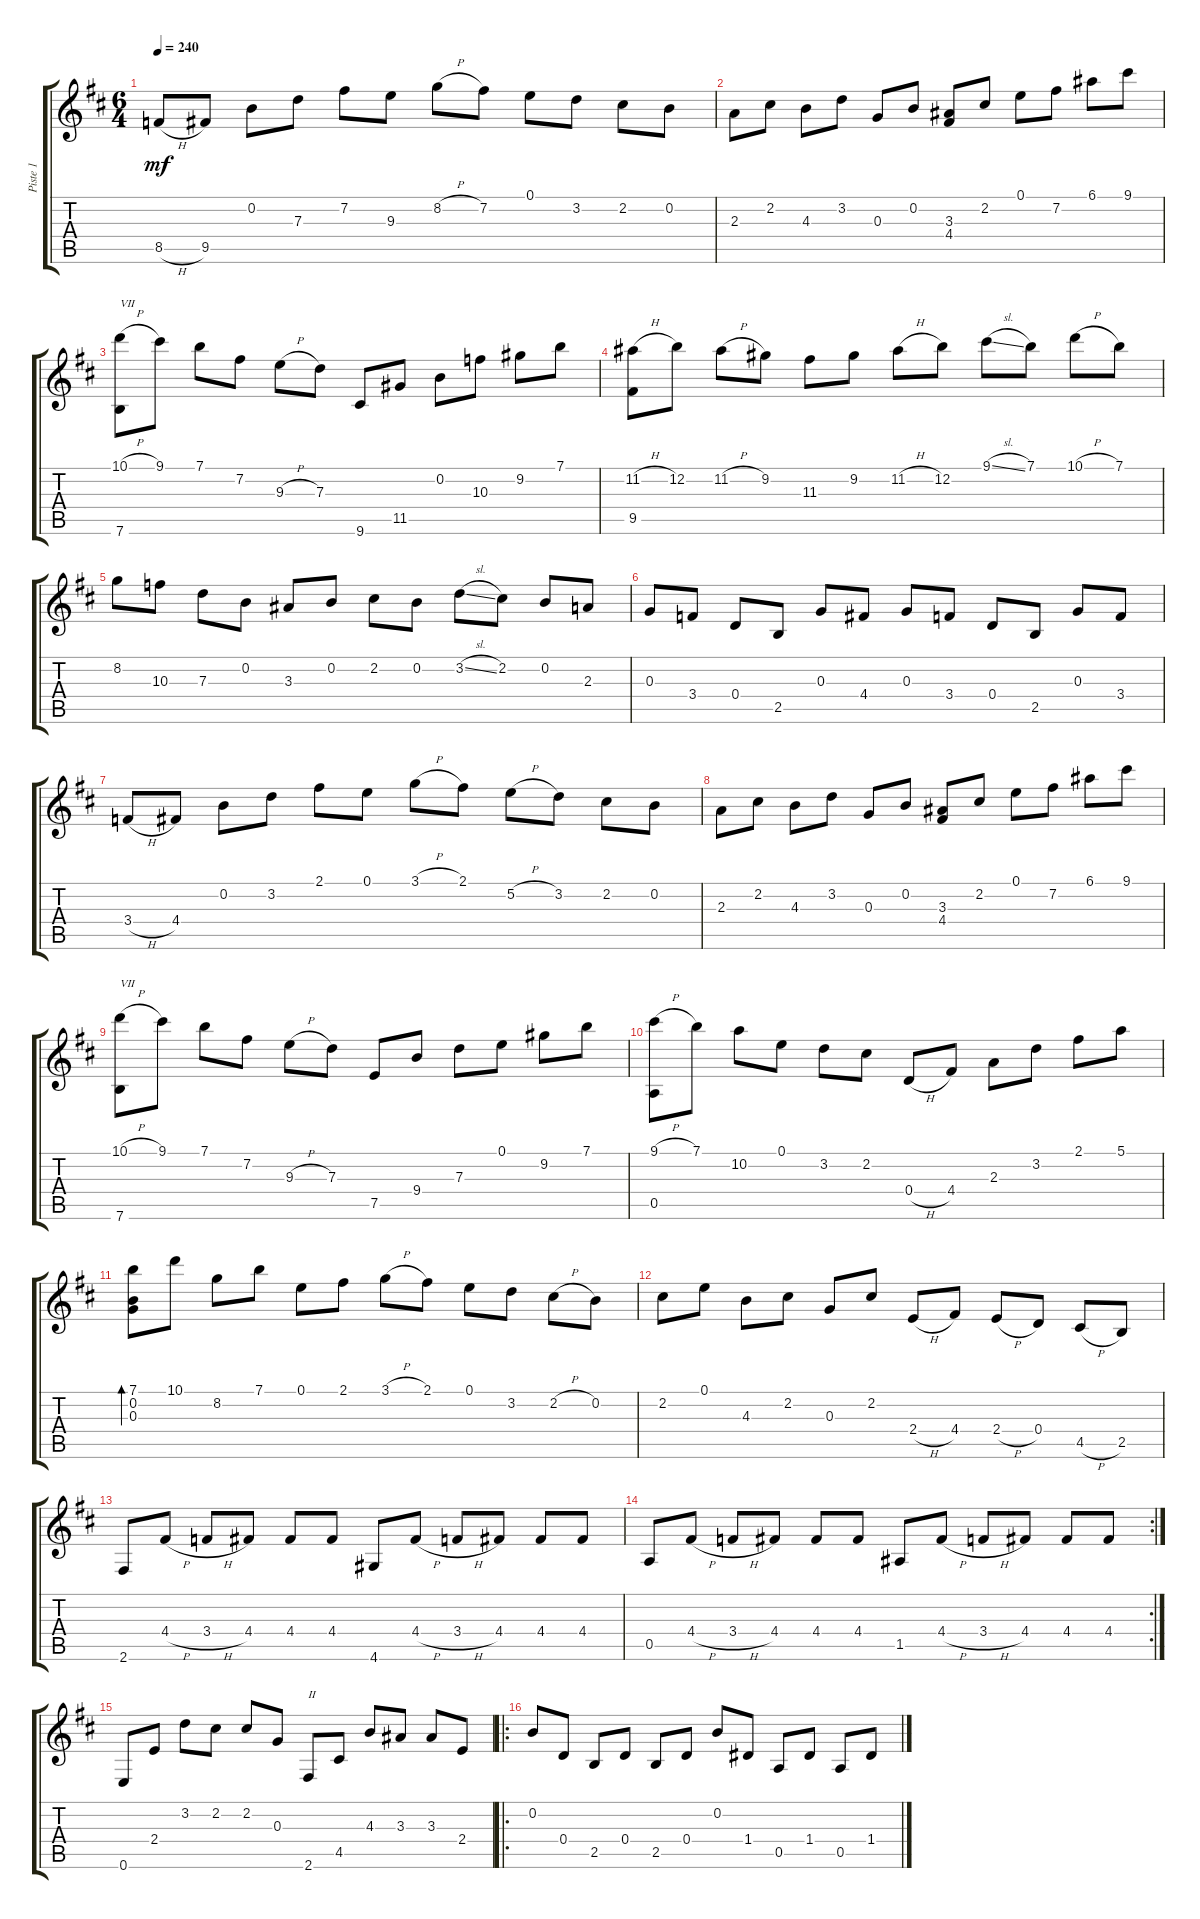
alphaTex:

\track ("Piste 1" "Piste 1") {instrument acousticguitarnylon}
\staff {score tabs}
\tuning (E4 B3 G3 D3 A2 E2) {hide}
\ts (6 4)
\tempo 240
\clef g2
\ks d
8.5{h}.8{dy mf} 9.5.8 0.2.8 7.3.8 7.2.8 9.3.8 8.2{h}.8 7.2.8 0.1.8 3.2.8 2.2.8 0.2.8 |
2.3.8 2.2.8 4.3.8 3.2.8 0.3.8 0.2.8 (3.3 4.4).8 2.2.8 0.1.8 7.2.8 6.1.8 9.1.8 |
(10.1{h} 7.6).8{txt "VII"} 9.1.8 7.1.8 7.2.8 9.3{h}.8 7.3.8 9.6.8 11.5.8 0.2.8 10.3.8 9.2.8 7.1.8 |
(11.2{h} 9.5).8{txt " "} 12.2.8 11.2{h}.8 9.2.8 11.3.8 9.2.8 11.2{h}.8 12.2.8 9.1{sl}.8 7.1.8 10.1{h}.8 7.1.8 |
8.2.8 10.3.8 7.3.8 0.2.8 3.3.8 0.2.8 2.2.8 0.2.8 3.2{sl}.8 2.2.8 0.2.8 2.3.8 |
0.3.8 3.4.8 0.4.8 2.5.8 0.3.8 4.4.8 0.3.8 3.4.8 0.4.8 2.5.8 0.3.8 3.4.8 |
3.4{h}.8 4.4.8 0.2.8 3.2.8 2.1.8 0.1.8 3.1{h}.8 2.1.8 5.2{h}.8 3.2.8 2.2.8 0.2.8 |
2.3.8 2.2.8 4.3.8 3.2.8 0.3.8 0.2.8 (3.3 4.4).8 2.2.8 0.1.8 7.2.8 6.1.8 9.1.8 |
(10.1{h} 7.6).8{txt "VII"} 9.1.8 7.1.8 7.2.8 9.3{h}.8 7.3.8 7.5.8 9.4.8 7.3.8 0.1.8 9.2.8 7.1.8 |
(9.1{h} 0.5).8 7.1.8 10.2.8 0.1.8 3.2.8 2.2.8 0.4{h}.8 4.4.8 2.3.8 3.2.8 2.1.8 5.1.8 |
(7.1 0.2 0.3).8{bd 240} 10.1.8 8.2.8 7.1.8 0.1.8 2.1.8 3.1{h}.8 2.1.8 0.1.8 3.2.8 2.2{h}.8 0.2.8 |
2.2.8 0.1.8 4.3.8 2.2.8 0.3.8 2.2.8 2.4{h}.8 4.4.8 2.4{h}.8 0.4.8 4.5{h}.8 2.5.8 |
2.6.8 4.4{h}.8 3.4{h}.8 4.4.8 4.4.8 4.4.8 4.6.8 4.4{h}.8 3.4{h}.8 4.4.8 4.4.8 4.4.8 |
\rc 2
0.5.8 4.4{h}.8 3.4{h}.8 4.4.8 4.4.8 4.4.8 1.5.8 4.4{h}.8 3.4{h}.8 4.4.8 4.4.8 4.4.8 |
0.6.8 2.4.8 3.2.8 2.2.8 2.2.8 0.3.8 2.6.8{txt "II"} 4.5.8 4.3.8 3.3.8 3.3.8 2.4.8 |
\ro
0.2.8 0.4.8 2.5.8 0.4.8 2.5.8 0.4.8 0.2.8 1.4.8 0.5.8 1.4.8 0.5.8 1.4.8
